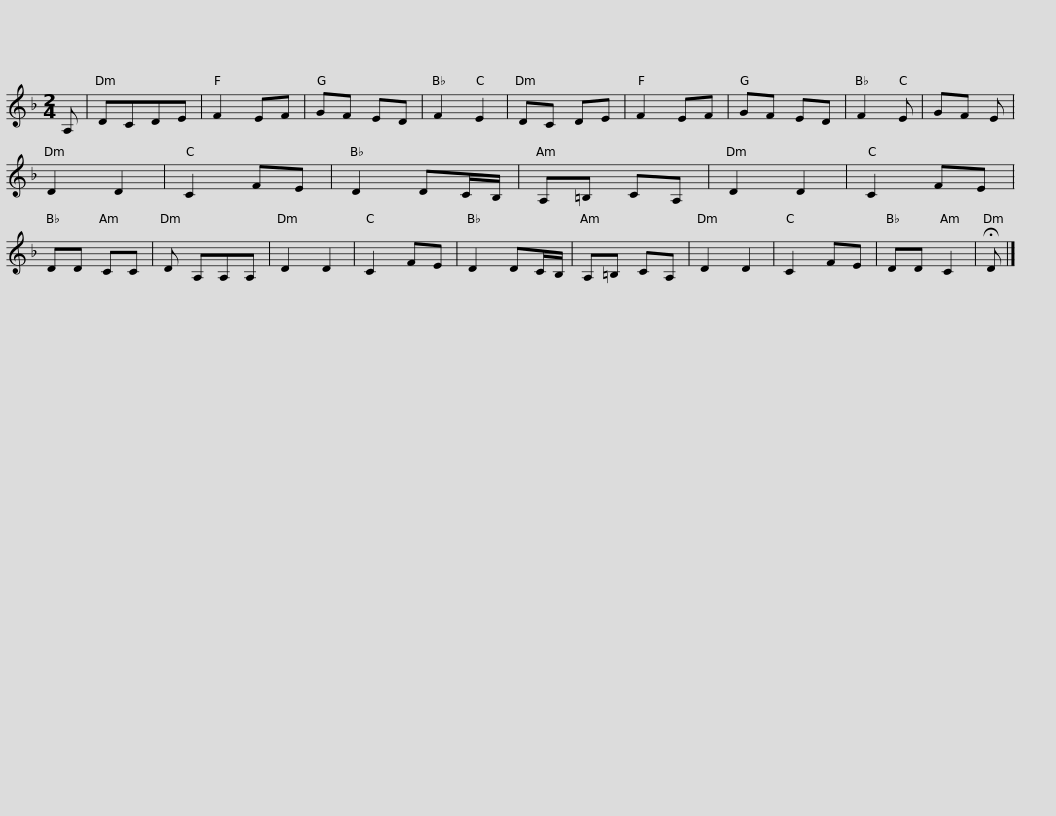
X:1
L:1/8
M:2/4
I:linebreak $
K:Dmin
V:1 treble
V:1
 A, | DCDE | F2 EF | GF ED | F2 E2 | %5
 DC DE | F2 EF | GF ED | F2 E | GF E | %10
 D2 D2 | C2 FE |$ D2 DC/B,/ | A,=B, CA, | D2 D2 | %15
 C2 FE | DD CC | D A,A,A, | D2 D2 | C2 FE | %20
 D2 DC/B,/ | A,=B, CA, | D2 D2 |$ C2 FE | DD C2 | %25
 !fermata!D |] %26
